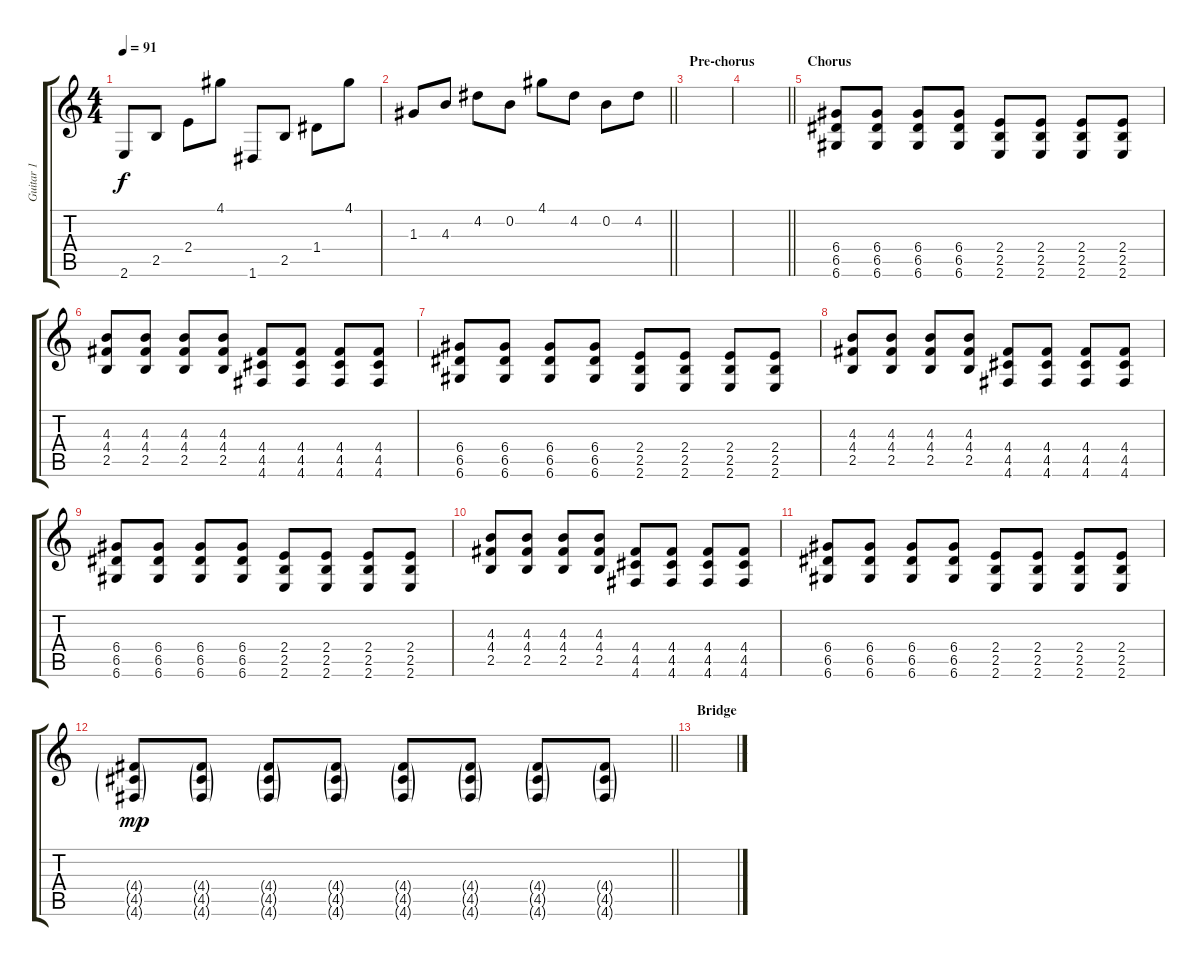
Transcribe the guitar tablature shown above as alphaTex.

\track ("Guitar 1" "Guitar 1") {instrument electricguitarclean}
\staff {score tabs}
\tuning (E4 B3 G3 D3 A2 D2) {hide}
\ts (4 4)
\tempo 91
\clef g2
\ks c
2.6.8{dy f} 2.5.8 2.4.8 4.1.8 1.6.8 2.5.8 1.4.8 4.1.8 |
\barLineRight lightlight
1.3.8 4.3.8 4.2.8 0.2.8 4.1.8 4.2.8 0.2.8 4.2.8 |
\section ("" "Pre-chorus")
|
\barLineRight lightlight
|
\section ("" "Chorus")
(6.4 6.5 6.6).8 (6.4 6.5 6.6).8 (6.4 6.5 6.6).8 (6.4 6.5 6.6).8 (2.4 2.5 2.6).8 (2.4 2.5 2.6).8 (2.4 2.5 2.6).8 (2.4 2.5 2.6).8 |
(4.3 4.4 2.5).8 (4.3 4.4 2.5).8 (4.3 4.4 2.5).8 (4.3 4.4 2.5).8 (4.4 4.5 4.6).8 (4.4 4.5 4.6).8 (4.4 4.5 4.6).8 (4.4 4.5 4.6).8 |
(6.4 6.5 6.6).8 (6.4 6.5 6.6).8 (6.4 6.5 6.6).8 (6.4 6.5 6.6).8 (2.4 2.5 2.6).8 (2.4 2.5 2.6).8 (2.4 2.5 2.6).8 (2.4 2.5 2.6).8 |
(4.3 4.4 2.5).8 (4.3 4.4 2.5).8 (4.3 4.4 2.5).8 (4.3 4.4 2.5).8 (4.4 4.5 4.6).8 (4.4 4.5 4.6).8 (4.4 4.5 4.6).8 (4.4 4.5 4.6).8 |
(6.4 6.5 6.6).8 (6.4 6.5 6.6).8 (6.4 6.5 6.6).8 (6.4 6.5 6.6).8 (2.4 2.5 2.6).8 (2.4 2.5 2.6).8 (2.4 2.5 2.6).8 (2.4 2.5 2.6).8 |
(4.3 4.4 2.5).8 (4.3 4.4 2.5).8 (4.3 4.4 2.5).8 (4.3 4.4 2.5).8 (4.4 4.5 4.6).8 (4.4 4.5 4.6).8 (4.4 4.5 4.6).8 (4.4 4.5 4.6).8 |
(6.4 6.5 6.6).8 (6.4 6.5 6.6).8 (6.4 6.5 6.6).8 (6.4 6.5 6.6).8 (2.4 2.5 2.6).8 (2.4 2.5 2.6).8 (2.4 2.5 2.6).8 (2.4 2.5 2.6).8 |
\barLineRight lightlight
(4.4{g} 4.5{g} 4.6{g}).8{dy mp} (4.4{g} 4.5{g} 4.6{g}).8 (4.4{g} 4.5{g} 4.6{g}).8 (4.4{g} 4.5{g} 4.6{g}).8 (4.4{g} 4.5{g} 4.6{g}).8 (4.4{g} 4.5{g} 4.6{g}).8 (4.4{g} 4.5{g} 4.6{g}).8 (4.4{g} 4.5{g} 4.6{g}).8 |
\section ("" "Bridge")
